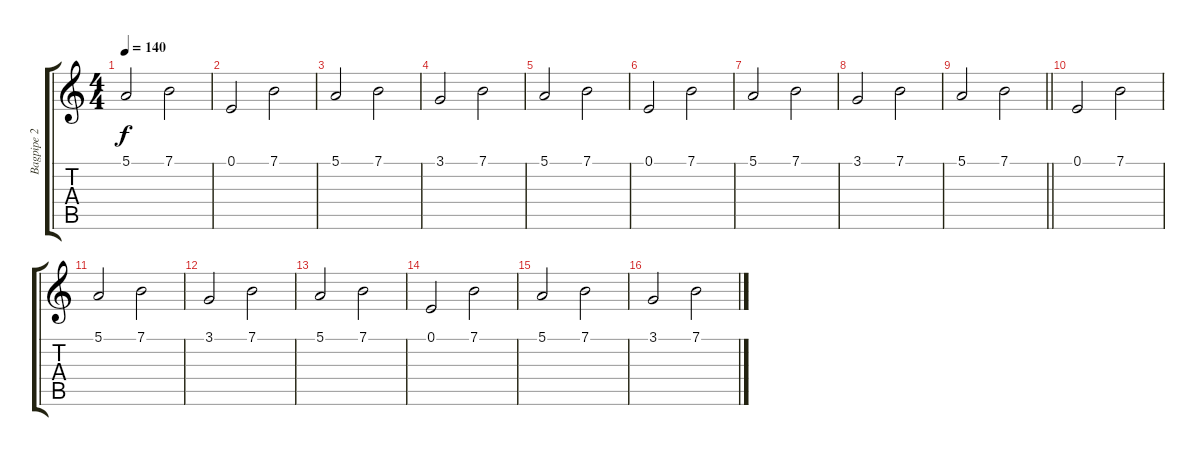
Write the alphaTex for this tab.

\track ("Bagpipe 2" "Bagpipe 2") {instrument bagpipe}
\staff {score tabs}
\tuning (E4 B3 G3 D3 A2 E2) {hide}
\ts (4 4)
\tempo 140
\clef g2
\ks c
5.1.2{dy f} 7.1.2 |
0.1.2 7.1.2 |
5.1.2 7.1.2 |
3.1.2 7.1.2 |
5.1.2 7.1.2 |
0.1.2 7.1.2 |
5.1.2 7.1.2 |
3.1.2 7.1.2 |
\barLineRight lightlight
5.1.2 7.1.2 |
\section ("" "")
0.1.2 7.1.2 |
5.1.2 7.1.2 |
3.1.2 7.1.2 |
5.1.2 7.1.2 |
0.1.2 7.1.2 |
5.1.2 7.1.2 |
3.1.2 7.1.2
